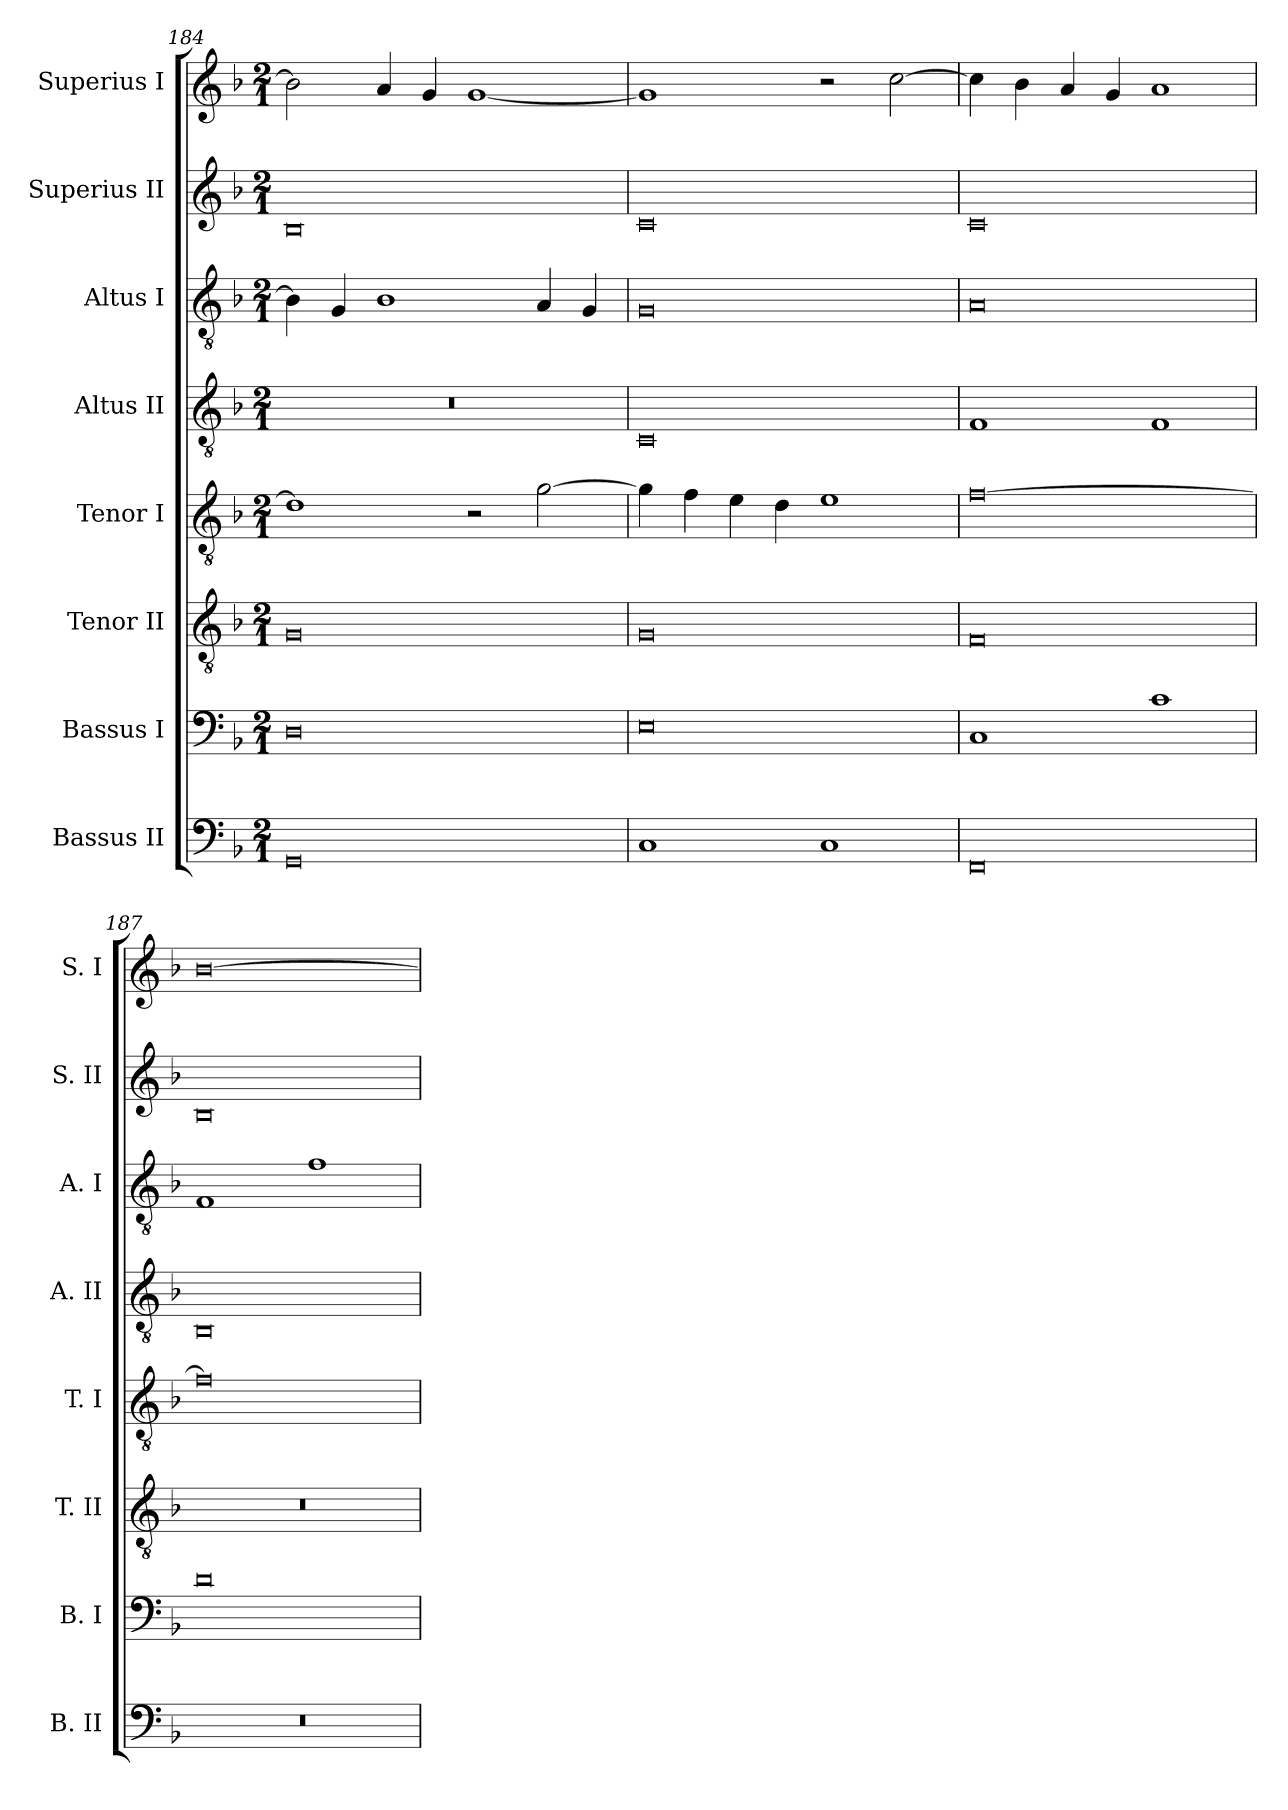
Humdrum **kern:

**kern	**kern	**kern	**kern	**kern	**kern	**kern	**kern
*part8	*part7	*part6	*part5	*part4	*part3	*part2	*part1
*staff8	*staff7	*staff6	*staff5	*staff4	*staff3	*staff2	*staff1
*I"Bassus II	*I"Bassus I	*I"Tenor II	*I"Tenor I	*I"Altus II	*I"Altus I	*I"Superius II	*I"Superius I
*I'B. II	*I'B. I	*I'T. II	*I'T. I	*I'A. II	*I'A. I	*I'S. II	*I'S. I
*clefF4	*clefF4	*clefGv2	*clefGv2	*clefGv2	*clefGv2	*clefG2	*clefG2
*k[b-]	*k[b-]	*k[b-]	*k[b-]	*k[b-]	*k[b-]	*k[b-]	*k[b-]
*F:	*F:	*F:	*F:	*F:	*F:	*F:	*F:
*M2/1	*M2/1	*M2/1	*M2/1	*M2/1	*M2/1	*M2/1	*M2/1
=184	=184	=184	=184	=184	=184	=184	=184
0GG	0D	0G	1d]	0r	4B-]	0B-	2b-]
.	.	.	.	.	4G	.	.
.	.	.	.	.	1B-	.	4a
.	.	.	.	.	.	.	4g
.	.	.	2r	.	.	.	[1g
.	.	.	[2g	.	4A	.	.
.	.	.	.	.	4G	.	.
=185	=185	=185	=185	=185	=185	=185	=185
1C	0E	0G	4g]	0C	0G	0c	1g]
.	.	.	4f	.	.	.	.
.	.	.	4e	.	.	.	.
.	.	.	4d	.	.	.	.
1C	.	.	1e	.	.	.	2r
.	.	.	.	.	.	.	[2cc
=186	=186	=186	=186	=186	=186	=186	=186
0FF	1C	0F	[0f	1F	0A	0c	4cc]
.	.	.	.	.	.	.	4b-
.	.	.	.	.	.	.	4a
.	.	.	.	.	.	.	4g
.	1c	.	.	1F	.	.	1a
=187	=187	=187	=187	=187	=187	=187	=187
0r	0d	0r	0f]	0BB-	1F	0B-	[0b-
.	.	.	.	.	1f	.	.
=	=	=	=	=	=	=	=
*-	*-	*-	*-	*-	*-	*-	*-
